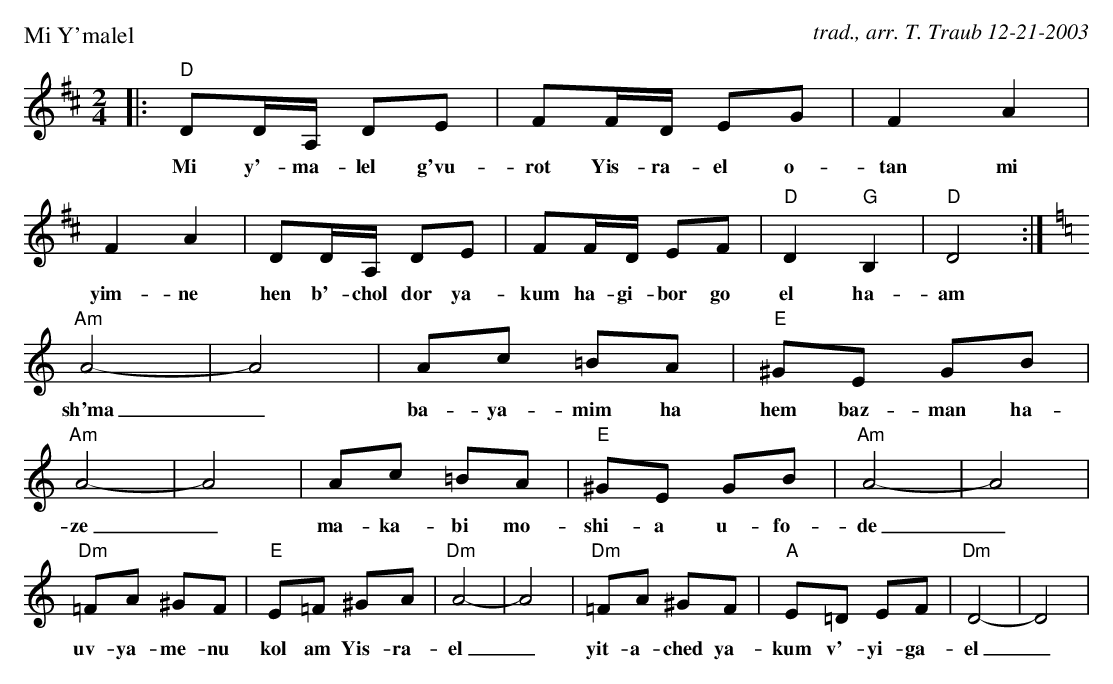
X:1
P: Mi Y'malel
C: trad., arr. T. Traub 12-21-2003
M: 2/4
K: D
L: 1/8
|:"D"DD/A,/ DE|FF/D/ EG|F2 A2|F2 A2|DD/A,/ DE|FF/D/ EF|"D"D2 "G"B,2|"D"D4 :|
w: Mi y'-ma-lel g'vu-rot Yis-ra-el o-tan mi yim-ne hen b'-chol dor ya-kum ha-gi-bor go el ha-am
K: Am
"Am"A4-|A4| Ac =BA|"E"^GE GB|"Am"A4-|A4|Ac =BA|"E"^GE GB|"Am"A4-|A4|
w: sh'ma_ ba-ya-mim ha hem baz-man ha-ze_ ma-ka-bi mo-shi-a u-fo-de_
"Dm"=FA ^GF|"E"E=F ^GA|"Dm"A4-|A4|"Dm"=FA ^GF|"A"E=D EF|"Dm"D4-|D4|
w: uv-ya-me-nu kol am Yis-ra-el_ yit-a-ched ya-kum v'-yi-ga-el_
